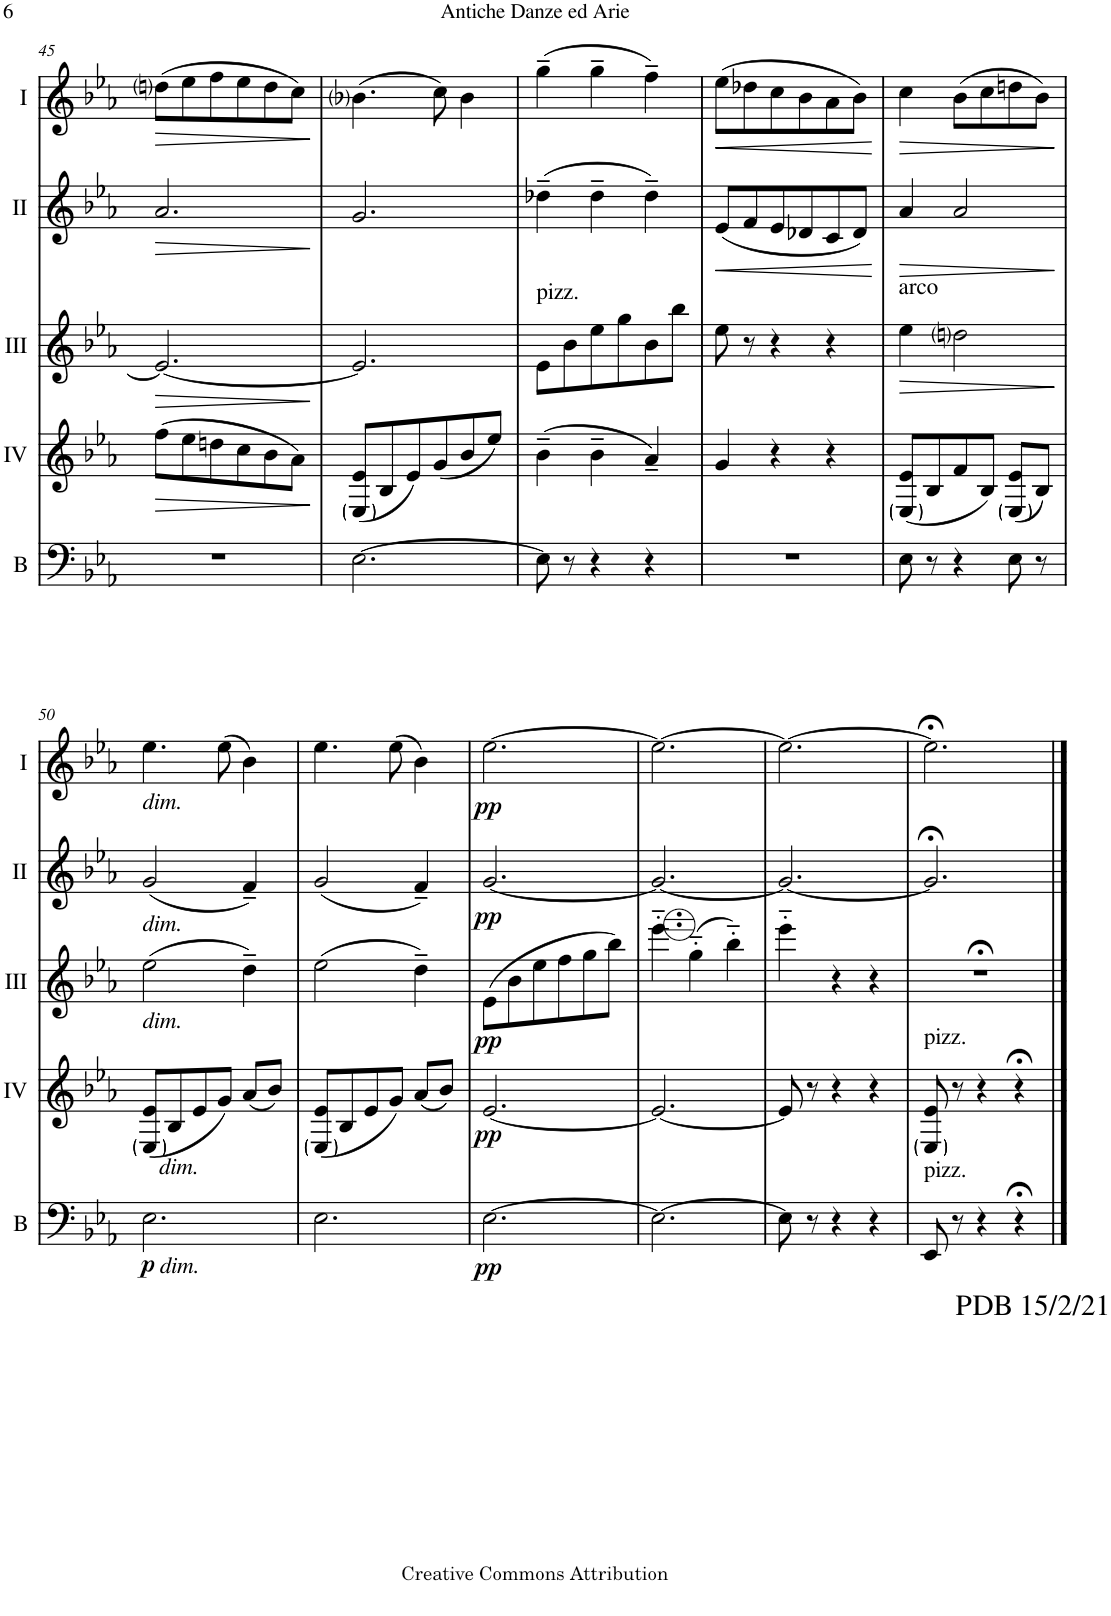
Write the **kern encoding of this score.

**kern	**dynam	**kern	**dynam	**kern	**dynam	**kern	**dynam	**kern	**dynam
*part5	*part5	*part4	*part4	*part3	*part3	*part2	*part2	*part1	*part1
*staff5	*staff5	*staff4	*staff4	*staff3	*staff3	*staff2	*staff2	*staff1	*staff1
*I"Bass	*	*I"Acc. 4	*	*I"Acc. 3	*	*I"Acc. 2	*	*I"Acc. 1	*
*I'B	*	*	*	*	*	*	*	*	*
!!LO:PB:g=z
*clefF4	*	*clefG2	*	*clefG2	*	*clefG2	*	*clefG2	*
*Trd7c12	*	*Trd7c12	*	*Trd7c12	*	*	*	*	*
*k[b-e-a-]	*	*k[b-e-a-]	*	*k[b-e-a-]	*	*k[b-e-a-]	*	*k[b-e-a-]	*
*M3/4	*	*M3/4	*	*M3/4	*	*M3/4	*	*M3/4	*
=45	=45	=45	=45	=45	=45	=45	=45	=45	=45
!	!	!	!LO:HP:b	!	!LO:HP:b	!	!LO:HP:b	!	!LO:HP:b
2.r	.	(8ff\L	>	2.e-/_	>	2.a-/	>	(8ddni\L	>
.	.	8ee-\	.	.	.	.	.	8ee-\	.
.	.	8ddn\	.	.	.	.	.	8ff\	.
.	.	8cc\	.	.	.	.	.	8ee-\	.
.	.	8b-\	.	.	.	.	.	8dd\	.
.	.	8a-\J)	.	.	.	.	.	8cc\J)	.
.	.	.	]	.	]	.	]	.	]
=46	=46	=46	=46	=46	=46	=46	=46	=46	=46
[2.E-\	.	(8E-/ 8e-/L	.	2.e-/]	.	2.g/	.	(4.b-i\	.
.	.	8B-/	.	.	.	.	.	.	.
.	.	8e-/)	.	.	.	.	.	.	.
.	.	(8g/	.	.	.	.	.	8cc\)	.
.	.	8b-/	.	.	.	.	.	4b-\	.
.	.	8ee-/J)	.	.	.	.	.	.	.
=47	=47	=47	=47	=47	=47	=47	=47	=47	=47
!	!	!	!	!LO:TX:a:t=pizz.	!	!	!	!	!
8E-\]	.	(4b-~\	.	8e-\L	.	(4dd-X~\	.	(4gg~\	.
8r	.	.	.	8b-\	.	.	.	.	.
4r	.	4b-~\	.	8ee-\	.	4dd-~\	.	4gg~\	.
.	.	.	.	8gg\	.	.	.	.	.
4r	.	4a-~/)	.	8b-\	.	4dd-~\)	.	4ff~\)	.
.	.	.	.	8bb-\J	.	.	.	.	.
=48	=48	=48	=48	=48	=48	=48	=48	=48	=48
!	!	!	!	!	!	!	!LO:HP:b	!	!LO:HP:b
2.r	.	4g/	.	8ee-\	.	(8e-/L	<	(8ee-\L	<
.	.	.	.	8r	.	8f/	.	8dd-X\	.
.	.	4r	.	4r	.	8e-/	.	8cc\	.
.	.	.	.	.	.	8d-X/	.	8b-\	.
.	.	4r	.	4r	.	8c/	.	8a-\	.
.	.	.	.	.	.	8d-/J)	.	8b-\J)	.
.	.	.	.	.	.	.	[	.	[
=49	=49	=49	=49	=49	=49	=49	=49	=49	=49
!	!	!	!	!LO:TX:a:t=arco	!	!	!	!	!
!	!	!	!	!	!LO:HP:b	!	!LO:HP:b	!	!LO:HP:b
8E-\	.	(8E-/ 8e-/L	.	4ee-\	>	4a-/	>	4cc\	>
8r	.	8B-/	.	.	.	.	.	.	.
4r	.	8f/	.	2ddni\	.	2a-/	.	(8b-\L	.
.	.	8B-/J)	.	.	.	.	.	8cc\	.
8E-\	.	(8E-/ 8e-/L	.	.	.	.	.	8ddn\	.
8r	.	8B-/J)	.	.	.	.	.	8b-\J)	.
.	.	.	.	.	]	.	]	.	]
!!LO:LB:g=z
=50	=50	=50	=50	=50	=50	=50	=50	=50	=50
!	!	!	!	!	!	!	!	!LO:TX:b:i:t=dim.	!
!	!	!	!	!	!	!LO:TX:b:i:t=dim.	!	!	!
!	!	!	!	!LO:TX:b:i:t=dim.	!	!	!	!	!
!	!	!LO:TX:b:i:t=dim.	!	!	!	!	!	!	!
!LO:TX:b:i:t=dim.	!	!	!	!	!	!	!	!	!
!	!LO:DY:b	!	!	!	!	!	!	!	!
2.E-\	p	(8E-/ 8e-/L	.	(2ee-\	.	(2g/	.	4.ee-\	.
.	.	8B-/	.	.	.	.	.	.	.
.	.	8e-/	.	.	.	.	.	.	.
.	.	8g/J)	.	.	.	.	.	(8ee-\	.
.	.	(8a-/L	.	4dd~\)	.	4f~/)	.	4b-\)	.
.	.	8b-/J)	.	.	.	.	.	.	.
=51	=51	=51	=51	=51	=51	=51	=51	=51	=51
2.E-\	.	(8E-/ 8e-/L	.	(2ee-\	.	(2g/	.	4.ee-\	.
.	.	8B-/	.	.	.	.	.	.	.
.	.	8e-/	.	.	.	.	.	.	.
.	.	8g/J)	.	.	.	.	.	(8ee-\	.
.	.	(8a-/L	.	4dd~\)	.	4f~/)	.	4b-\)	.
.	.	8b-/J)	.	.	.	.	.	.	.
=52	=52	=52	=52	=52	=52	=52	=52	=52	=52
!	!LO:DY:b	!	!LO:DY:b	!	!LO:DY:b	!	!LO:DY:b	!	!LO:DY:b
[2.E-\	pp	[2.e-/	pp	(8e-\L	pp	[2.g/	pp	[2.ee-\	pp
.	.	.	.	8b-\	.	.	.	.	.
.	.	.	.	8ee-\	.	.	.	.	.
.	.	.	.	8ff\	.	.	.	.	.
.	.	.	.	8gg\	.	.	.	.	.
.	.	.	.	8bb-\J)	.	.	.	.	.
=53	=53	=53	=53	=53	=53	=53	=53	=53	=53
2.E-\_	.	2.e-/_	.	4eee-'~\	.	2.g/_	.	2.ee-\_	.
.	.	.	.	(4ggg'~\	.	.	.	.	.
.	.	.	.	4bbb-'~\)	.	.	.	.	.
=54	=54	=54	=54	=54	=54	=54	=54	=54	=54
8E-\]	.	8e-/]	.	4eeee-'~\	.	2.g/_	.	2.ee-\_	.
8r	.	8r	.	.	.	.	.	.	.
4r	.	4r	.	4r	.	.	.	.	.
4r	.	4r	.	4r	.	.	.	.	.
=55	=55	=55	=55	=55	=55	=55	=55	=55	=55
!	!	!	!	!	!	!	!	!LO:TX:b:t=PDB 15/2/21	!
!	!	!	!	!	!	!	!	!LO:TX:b:t=For more arrangements, check out www.de-bra.nl/arrangements.html	!
!	!	!LO:TX:a:t=pizz.	!	!	!	!	!	!	!
!LO:TX:a:t=pizz.	!	!	!	!	!	!	!	!	!
8EE-/	.	8E-/ 8e-/	.	2.r;<	.	2.g;</]	.	2.ee-;<\]	.
8r	.	8r	.	.	.	.	.	.	.
4r	.	4r	.	.	.	.	.	.	.
4r;<	.	4r;<	.	.	.	.	.	.	.
==	==	==	==	==	==	==	==	==	==
*-	*-	*-	*-	*-	*-	*-	*-	*-	*-
